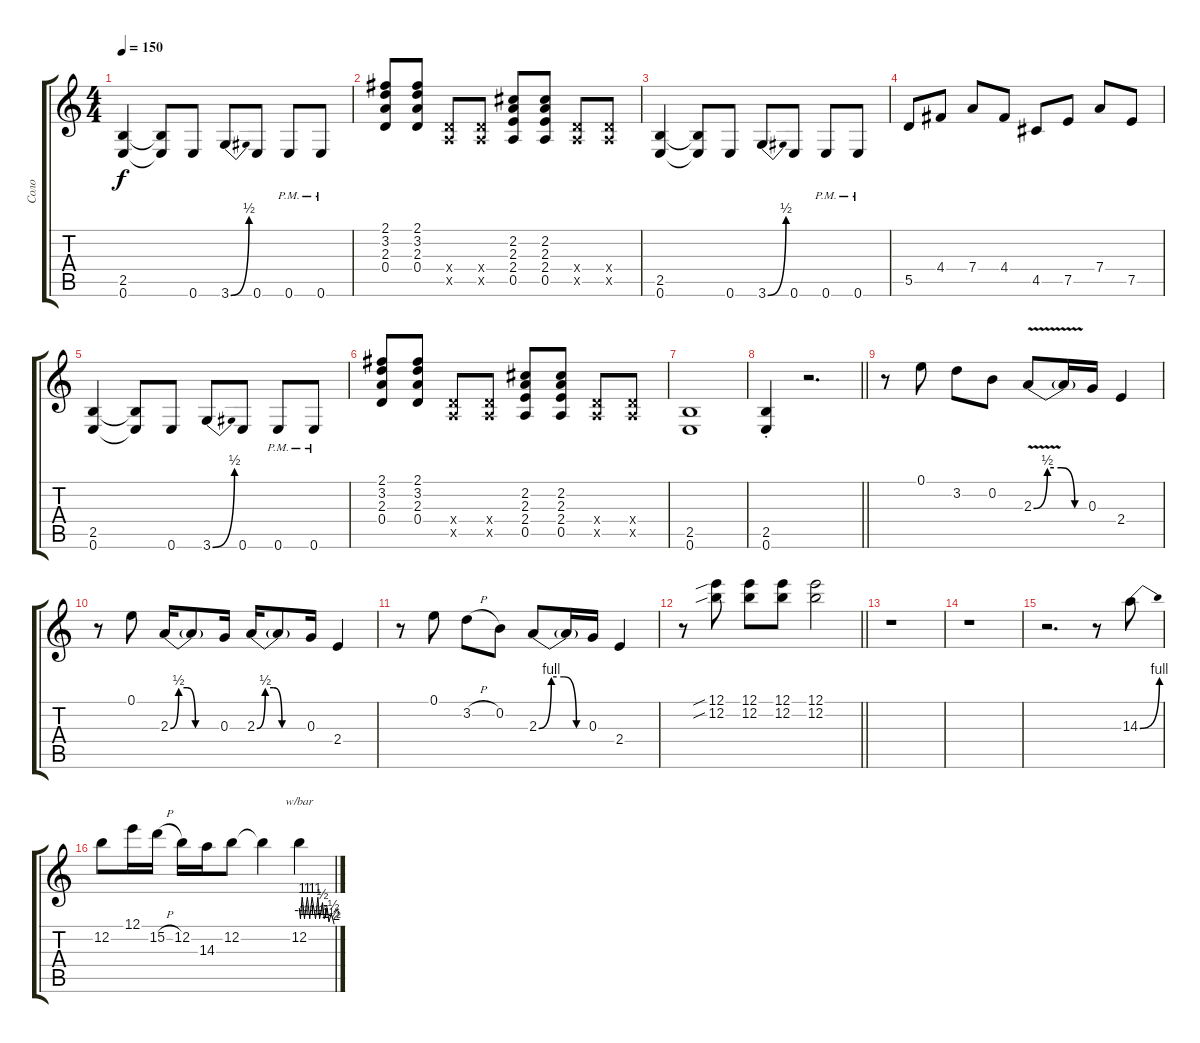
\track ("Соло" "Соло") {instrument distortionguitar}
\staff {score tabs}
\tuning (E4 B3 G3 D3 A2 E2) {hide}
\ts (4 4)
\tempo 150
\clef g2
\ks c
(2.5 0.6).4{dy f} (2.5{t} 0.6{t}).8 0.6.8 3.6{be (bend 0 0 60 2)}.8 0.6.8 0.6{pm}.8 0.6{pm}.8 |
(2.1 3.2 2.3 0.4).8 (2.1 3.2 2.3 0.4).8 (0.4{x} 0.5{x}).8 (0.4{x} 0.5{x}).8 (2.2 2.3 2.4 0.5).8 (2.2 2.3 2.4 0.5).8 (0.4{x} 0.5{x}).8 (0.4{x} 0.5{x}).8 |
(2.5 0.6).4 (2.5{t} 0.6{t}).8 0.6.8 3.6{be (bend 0 0 60 2)}.8 0.6.8 0.6{pm}.8 0.6{pm}.8 |
5.5.8 4.4.8 7.4.8 4.4.8 4.5.8 7.5.8 7.4.8 7.5.8 |
(2.5 0.6).4 (2.5{t} 0.6{t}).8 0.6.8 3.6{be (bend 0 0 60 2)}.8 0.6.8 0.6{pm}.8 0.6{pm}.8 |
(2.1 3.2 2.3 0.4).8 (2.1 3.2 2.3 0.4).8 (0.4{x} 0.5{x}).8 (0.4{x} 0.5{x}).8 (2.2 2.3 2.4 0.5).8 (2.2 2.3 2.4 0.5).8 (0.4{x} 0.5{x}).8 (0.4{x} 0.5{x}).8 |
(2.5 0.6).1 |
\barLineRight lightlight
(2.5{st} 0.6{st}).4 r.2{d} |
r.8 0.1.8 3.2.8 0.2.8 2.3{be (custom 0 0 15 2 30 2 45 0 60 0) v}.8 2.3{t}.16 0.3.16 2.4.4 |
r.8 0.1.8 2.3{be (custom 0 0 10 2 20 2 30 0 60 0)}.16 2.3{t}.8 0.3.16 2.3{be (custom 0 0 10 2 20 2 30 0 60 0)}.16 2.3{t}.8 0.3.16 2.4.4 |
r.8 0.1.8 3.2{h}.8 0.2.8 2.3{be (custom 0 0 15 4 30 4 45 0 60 0)}.8 2.3{t}.16 0.3.16 2.4.4 |
\barLineRight lightlight
r.8 (12.1{sib} 12.2{sib}).8 (12.1 12.2).8 (12.1 12.2).8 (12.1 12.2).2 |
r.1 |
r.1 |
r.2{d} r.8 14.3{be (bend 0 0 60 4)}.8 |
12.2.8 12.1.16 15.2{h}.16 12.2.16 14.3.16 12.2.8 12.2{t}.4 12.2.4{tbe (custom default 0 0 2 -4 5 4 9 -4 14 4 18 -4 22 4 28 -4 32 4 35 -4 40 2 43 -4 48 0 51 -6 55 -2 60 -8)}
